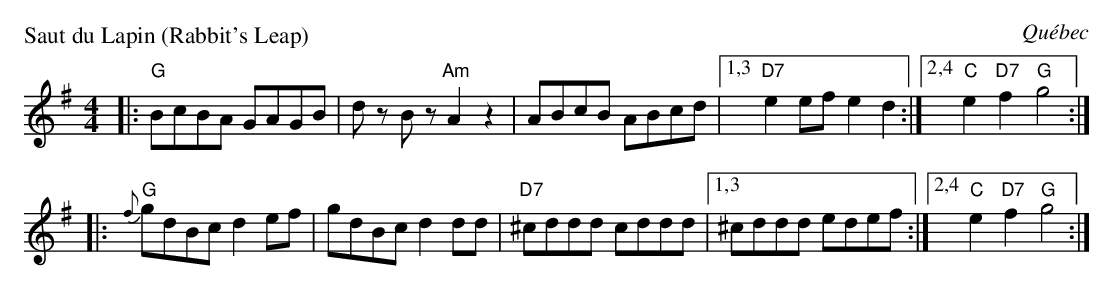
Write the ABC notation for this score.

X:1
P: Saut du Lapin (Rabbit's Leap)
O: Qu\'ebec
M: 4/4
L: 1/8
K: G
|: "G"BcBA GAGB | dz Bz "Am"A2z2 | ABcB ABcd |1,3 "D7"e2ef e2d2 :|2,4 "C"e2"D7"f2 "G"g4 :|
|: "G"{f}gdBc d2ef | gdBc d2dd | "D7"^cddd cddd |1,3 ^cddd edef :|2,4 "C"e2"D7"f2 "G"g4 :|
